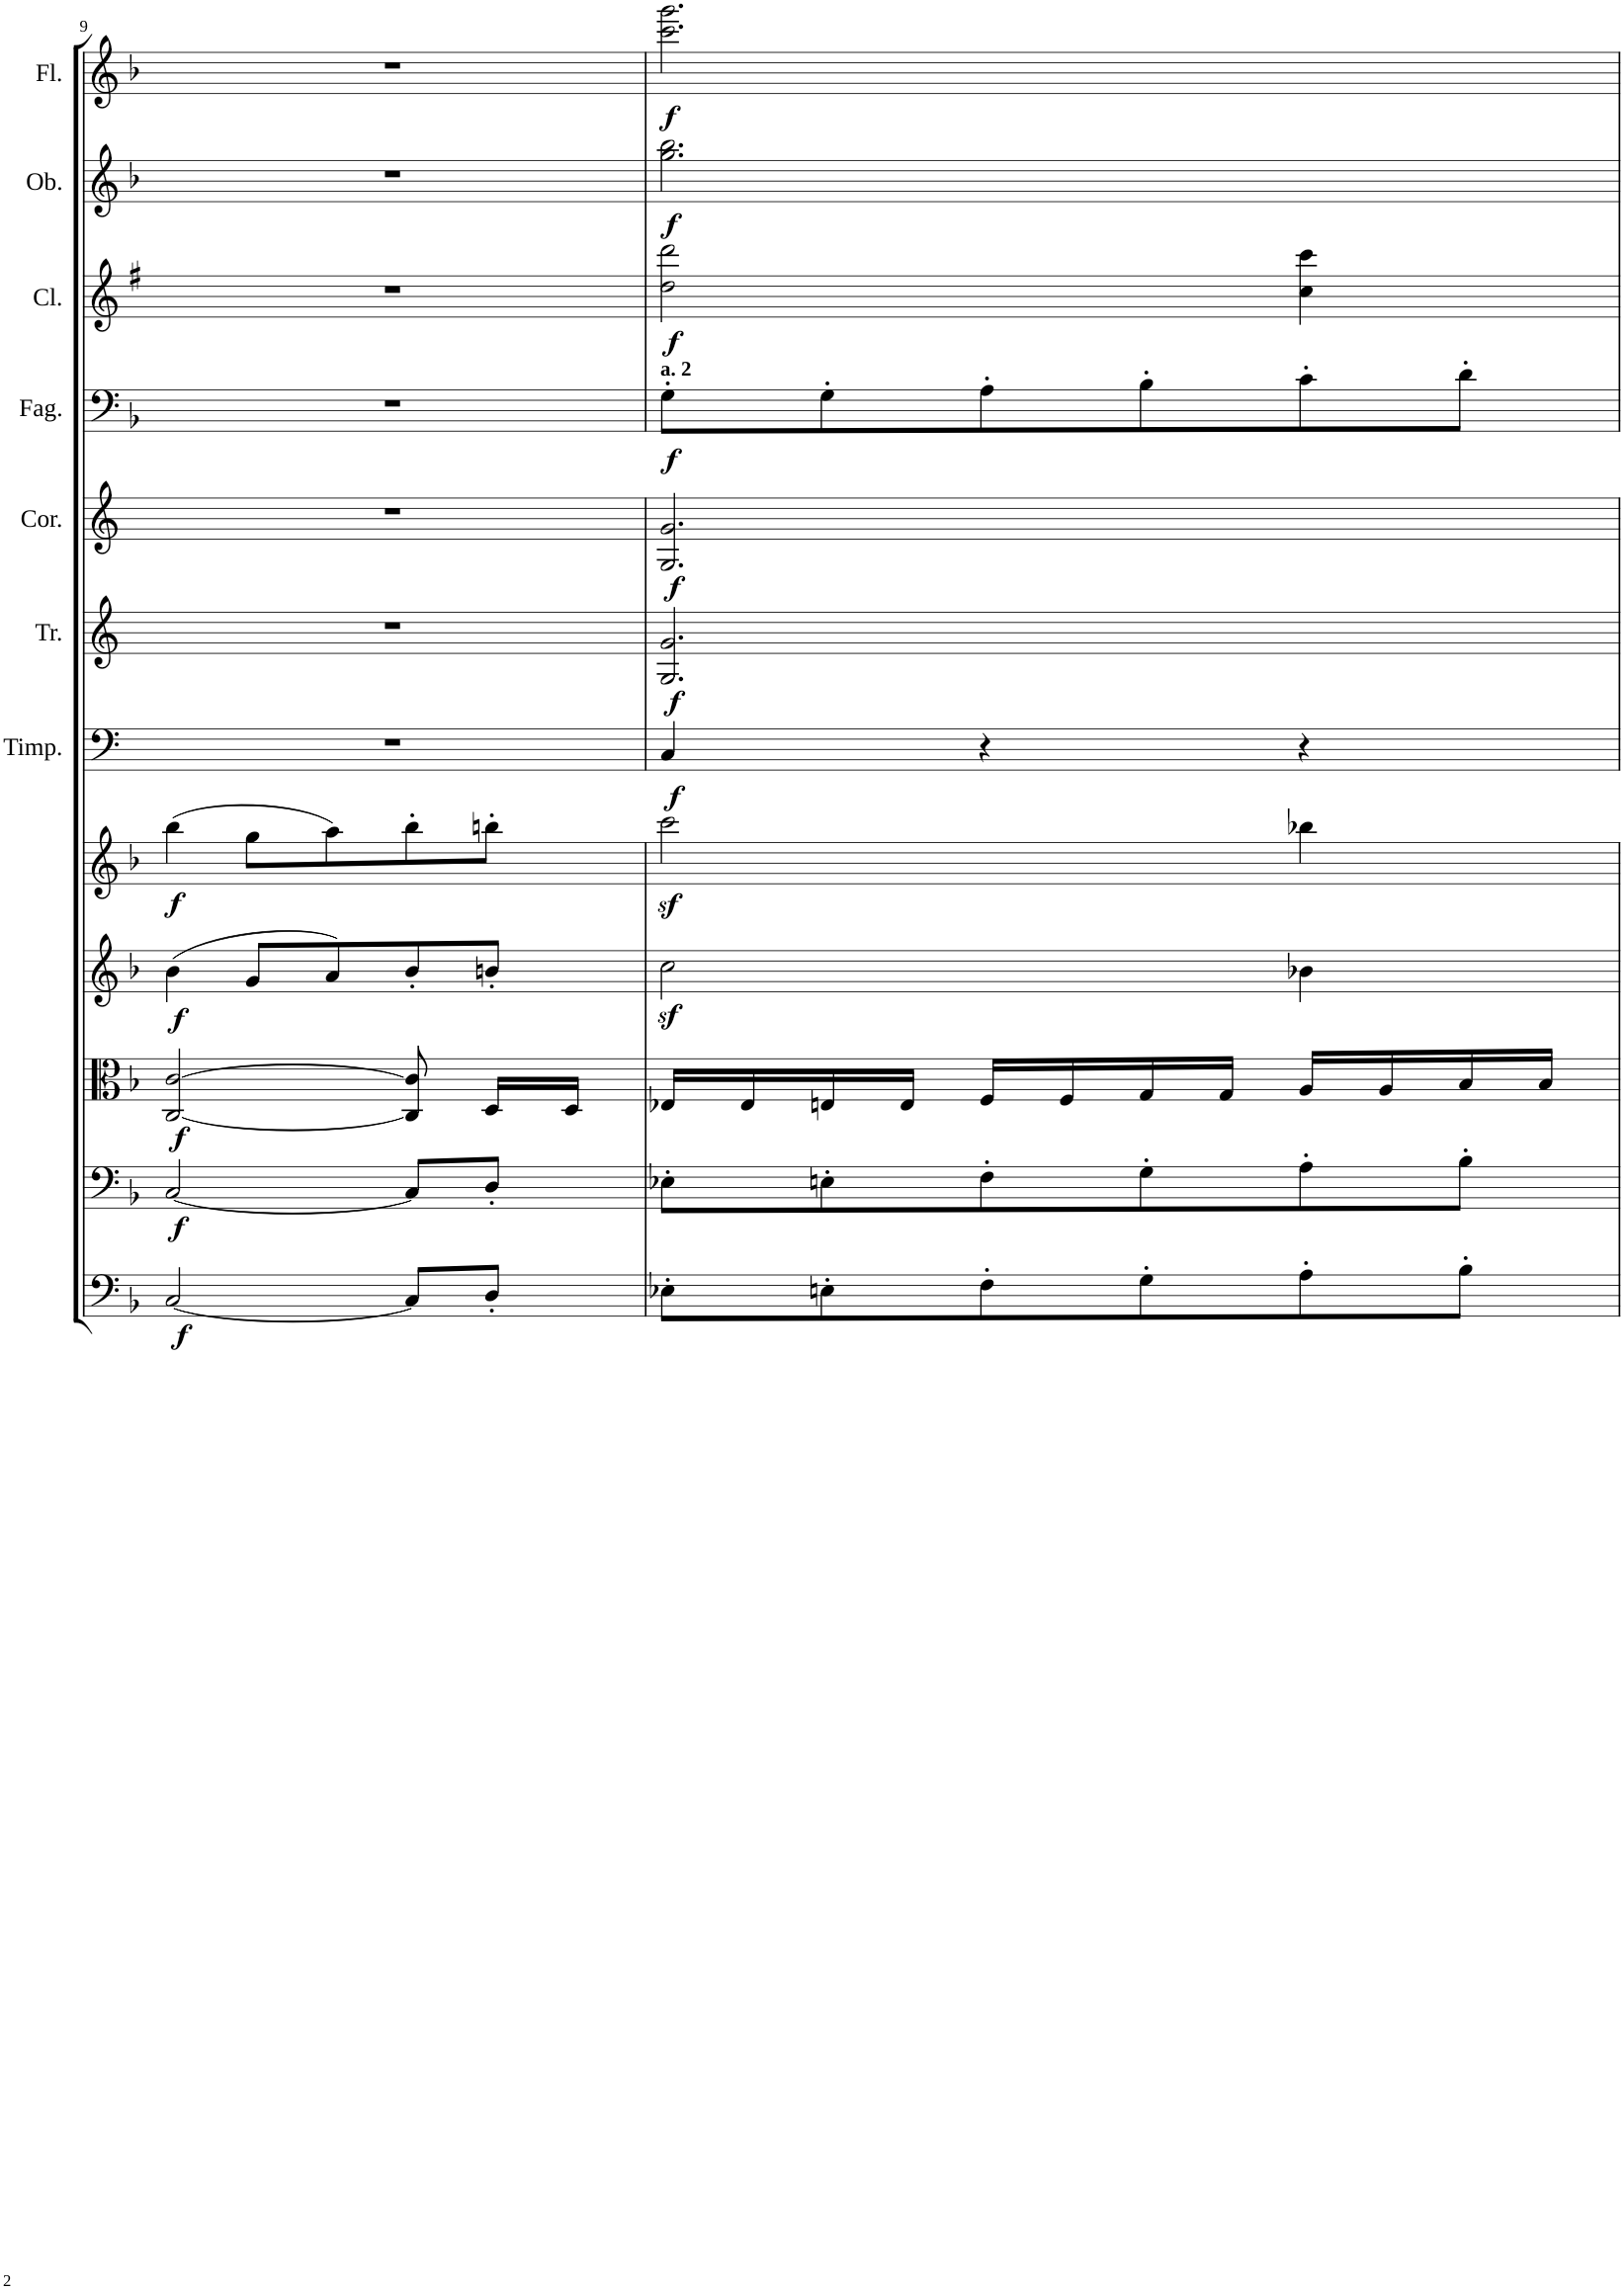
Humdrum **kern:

**kern	**dynam	**kern	**dynam	**kern	**dynam	**kern	**dynam	**kern	**dynam	**kern	**dynam	**kern	**dynam	**kern	**dynam	**kern	**dynam	**kern	**dynam	**kern	**dynam	**kern	**dynam
*part12	*part12	*part11	*part11	*part10	*part10	*part9	*part9	*part8	*part8	*part7	*part7	*part6	*part6	*part5	*part5	*part4	*part4	*part3	*part3	*part2	*part2	*part1	*part1
*staff12	*staff12	*staff11	*staff11	*staff10	*staff10	*staff9	*staff9	*staff8	*staff8	*staff7	*staff7	*staff6	*staff6	*staff5	*staff5	*staff4	*staff4	*staff3	*staff3	*staff2	*staff2	*staff1	*staff1
*I"Basso	*	*I"Violoncello	*	*I"Viola	*	*I"Violino II	*	*I"Violino I	*	*I"Timpani in F.C.	*	*I"Trombe in F	*	*I"Corni in F	*	*I"Fagotti	*	*I"Clarinetti in B	*	*I"Oboi	*	*I"Flauti	*
*	*	*	*	*	*	*	*	*	*	*I'Timp.	*	*I'Tr.	*	*I'Cor.	*	*I'Fag.	*	*I'Cl.	*	*I'Ob.	*	*I'Fl.	*
!!LO:PB:g=z
*clefF4	*	*clefF4	*	*clefC3	*	*clefG2	*	*clefG2	*	*clefF4	*	*clefG2	*	*clefG2	*	*clefF4	*	*clefG2	*	*clefG2	*	*clefG2	*
*Trd7c12	*	*	*	*	*	*	*	*	*	*	*	*Trd1c2	*	*Trd4c7	*	*	*	*Trd1c2	*	*	*	*	*
*k[b-]	*	*k[b-]	*	*k[b-]	*	*k[b-]	*	*k[b-]	*	*k[]	*	*k[]	*	*k[]	*	*k[b-]	*	*k[f#]	*	*k[b-]	*	*k[b-]	*
*M3/4	*	*M3/4	*	*M3/4	*	*M3/4	*	*M3/4	*	*M3/4	*	*M3/4	*	*M3/4	*	*M3/4	*	*M3/4	*	*M3/4	*	*M3/4	*
=9	=9	=9	=9	=9	=9	=9	=9	=9	=9	=9	=9	=9	=9	=9	=9	=9	=9	=9	=9	=9	=9	=9	=9
!	!LO:DY:b	!	!LO:DY:b	!	!LO:DY:b	!	!LO:DY:b	!	!LO:DY:b	!	!	!	!	!	!	!	!	!	!	!	!	!	!
[2C/	f	[2C/	f	[2C/ [2c/	f	(4b-\	f	(4bb-\	f	2.r	.	2.r	.	2.r	.	2.r	.	2.r	.	2.r	.	2.r	.
.	.	.	.	.	.	8g/L	.	8gg\L	.	.	.	.	.	.	.	.	.	.	.	.	.	.	.
.	.	.	.	.	.	8a/)	.	8aa\)	.	.	.	.	.	.	.	.	.	.	.	.	.	.	.
8C/L]	.	8C/L]	.	8C/] 8c/]	.	8b-'/	.	8bb-'\	.	.	.	.	.	.	.	.	.	.	.	.	.	.	.
8D'/J	.	8D'/J	.	16D/LL	.	8bn'/J	.	8bbn'\J	.	.	.	.	.	.	.	.	.	.	.	.	.	.	.
.	.	.	.	16D/JJ	.	.	.	.	.	.	.	.	.	.	.	.	.	.	.	.	.	.	.
=10	=10	=10	=10	=10	=10	=10	=10	=10	=10	=10	=10	=10	=10	=10	=10	=10	=10	=10	=10	=10	=10	=10	=10
!	!	!	!	!	!	!	!	!	!	!	!	!	!	!	!	!LO:TX:a:B:t=a. 2	!	!	!	!	!	!	!
!	!	!	!	!	!	!	!	!	!	!	!LO:DY:b	!	!LO:DY:b	!	!LO:DY:b	!	!LO:DY:b	!	!LO:DY:b	!	!LO:DY:b	!	!LO:DY:b
8E-X'\L	.	8E-X'\L	.	16E-X/LL	.	2ccz<^\	.	2cccz<^\	.	4C/	f	2.G/ 2.g/	f	2.G/ 2.g/	f	8G'\L	f	2dd\ 2ddd\	f	2.gg\ 2.bb-\	f	2.ccc\ 2.ggg\	f
.	.	.	.	16E-/	.	.	.	.	.	.	.	.	.	.	.	.	.	.	.	.	.	.	.
8En'\	.	8En'\	.	16En/	.	.	.	.	.	.	.	.	.	.	.	8G'\	.	.	.	.	.	.	.
.	.	.	.	16E/JJ	.	.	.	.	.	.	.	.	.	.	.	.	.	.	.	.	.	.	.
8F'\	.	8F'\	.	16F/LL	.	.	.	.	.	4r	.	.	.	.	.	8A'\	.	.	.	.	.	.	.
.	.	.	.	16F/	.	.	.	.	.	.	.	.	.	.	.	.	.	.	.	.	.	.	.
8G'\	.	8G'\	.	16G/	.	.	.	.	.	.	.	.	.	.	.	8B-'\	.	.	.	.	.	.	.
.	.	.	.	16G/JJ	.	.	.	.	.	.	.	.	.	.	.	.	.	.	.	.	.	.	.
8A'\	.	8A'\	.	16A/LL	.	4b-X\	.	4bb-X\	.	4r	.	.	.	.	.	8c'\	.	4cc\ 4ccc\	.	.	.	.	.
.	.	.	.	16A/	.	.	.	.	.	.	.	.	.	.	.	.	.	.	.	.	.	.	.
8B-'\J	.	8B-'\J	.	16B-/	.	.	.	.	.	.	.	.	.	.	.	8d'\J	.	.	.	.	.	.	.
.	.	.	.	16B-/JJ	.	.	.	.	.	.	.	.	.	.	.	.	.	.	.	.	.	.	.
=	=	=	=	=	=	=	=	=	=	=	=	=	=	=	=	=	=	=	=	=	=	=	=
*-	*-	*-	*-	*-	*-	*-	*-	*-	*-	*-	*-	*-	*-	*-	*-	*-	*-	*-	*-	*-	*-	*-	*-
